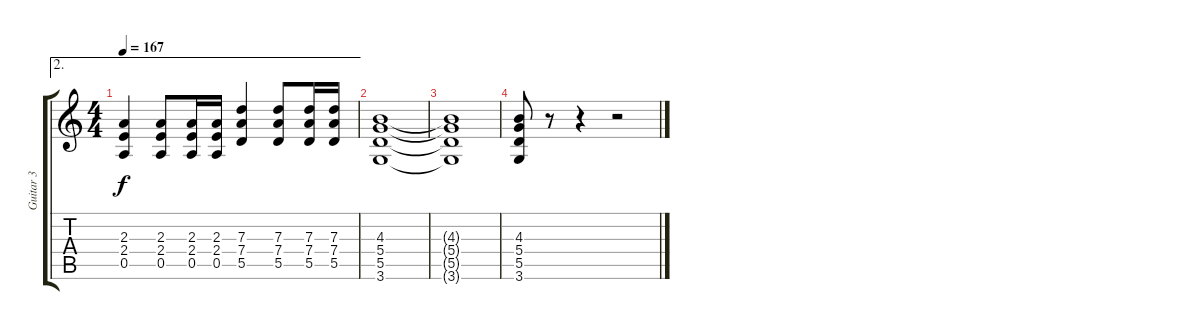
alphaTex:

\track ("Guitar 3" "Guitar 3") {instrument overdrivenguitar}
\staff {score tabs}
\tuning (E4 B3 G3 D3 A2 E2) {hide}
\ae 2
\ts (4 4)
\tempo 167
\clef g2
\ks c
(2.3 2.4 0.5).4{dy f} (2.3 2.4 0.5).8 (2.3 2.4 0.5).16 (2.3 2.4 0.5).16 (7.3 7.4 5.5).4 (7.3 7.4 5.5).8 (7.3 7.4 5.5).16 (7.3 7.4 5.5).16 |
(4.3 5.4 5.5 3.6).1 |
(4.3{t} 5.4{t} 5.5{t} 3.6{t}).1 |
(4.3 5.4 5.5 3.6).8 r.8 r.4 r.2
